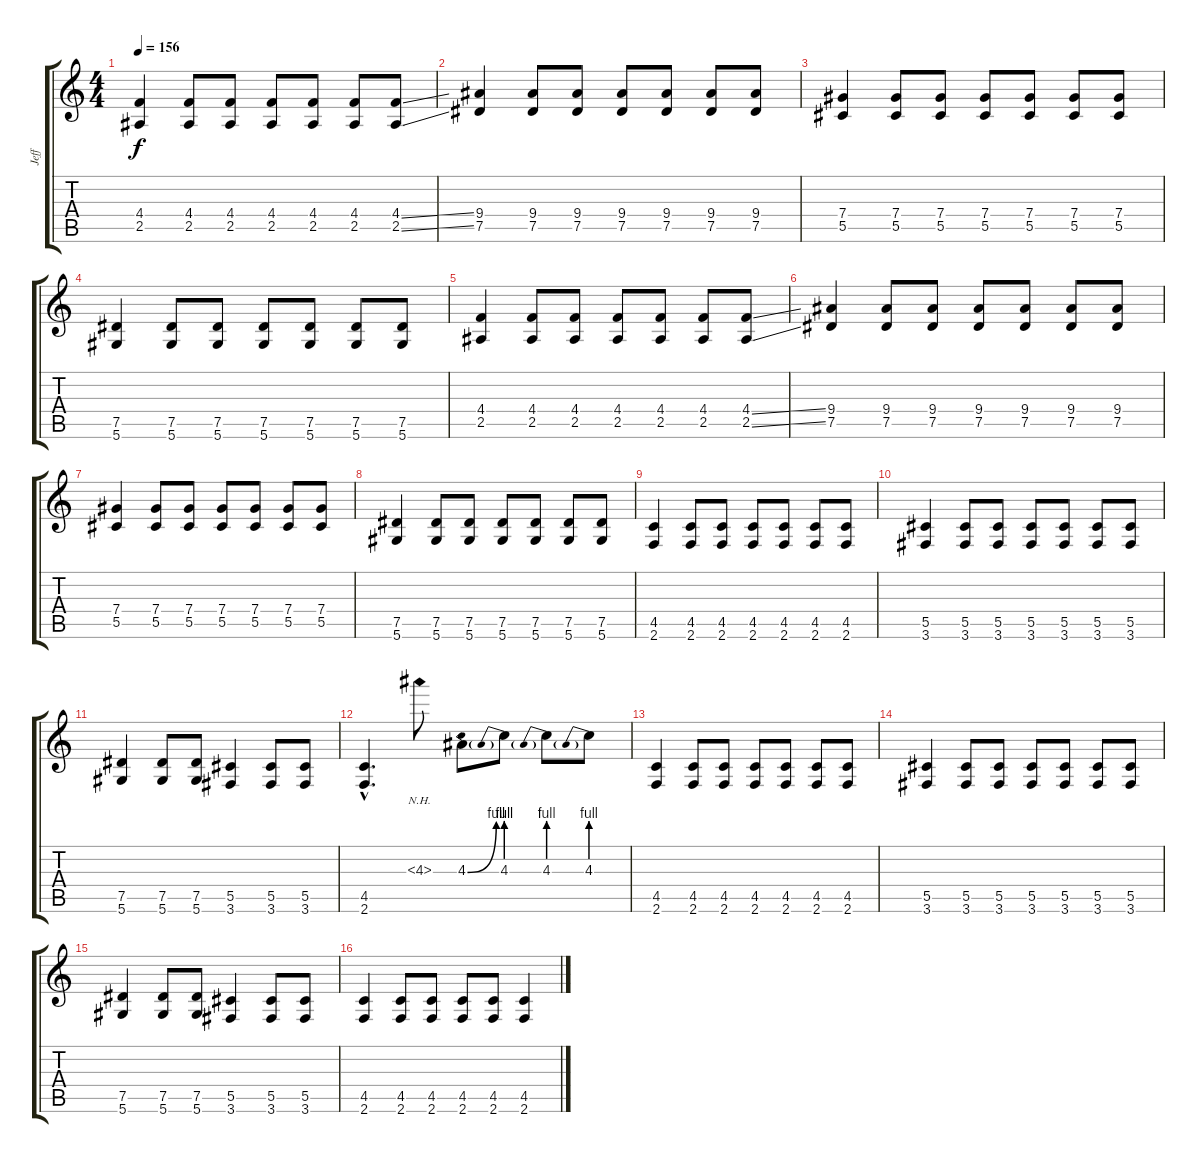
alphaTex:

\track ("Jeff" "Jeff") {instrument distortionguitar}
\staff {score tabs}
\tuning (Eb4 Bb3 Gb3 Db3 Ab2 Eb2) {hide}
\ts (4 4)
\tempo 156
\clef g2
\ks c
(4.4 2.5).4{dy f} (4.4 2.5).8 (4.4 2.5).8 (4.4 2.5).8 (4.4 2.5).8 (4.4 2.5).8 (4.4{ss} 2.5{ss}).8 |
(9.4 7.5).4 (9.4 7.5).8 (9.4 7.5).8 (9.4 7.5).8 (9.4 7.5).8 (9.4 7.5).8 (9.4 7.5).8 |
(7.4 5.5).4 (7.4 5.5).8 (7.4 5.5).8 (7.4 5.5).8 (7.4 5.5).8 (7.4 5.5).8 (7.4 5.5).8 |
(7.5 5.6).4 (7.5 5.6).8 (7.5 5.6).8 (7.5 5.6).8 (7.5 5.6).8 (7.5 5.6).8 (7.5 5.6).8 |
(4.4 2.5).4 (4.4 2.5).8 (4.4 2.5).8 (4.4 2.5).8 (4.4 2.5).8 (4.4 2.5).8 (4.4{ss} 2.5{ss}).8 |
(9.4 7.5).4 (9.4 7.5).8 (9.4 7.5).8 (9.4 7.5).8 (9.4 7.5).8 (9.4 7.5).8 (9.4 7.5).8 |
(7.4 5.5).4 (7.4 5.5).8 (7.4 5.5).8 (7.4 5.5).8 (7.4 5.5).8 (7.4 5.5).8 (7.4 5.5).8 |
(7.5 5.6).4 (7.5 5.6).8 (7.5 5.6).8 (7.5 5.6).8 (7.5 5.6).8 (7.5 5.6).8 (7.5 5.6).8 |
(4.5 2.6).4 (4.5 2.6).8 (4.5 2.6).8 (4.5 2.6).8 (4.5 2.6).8 (4.5 2.6).8 (4.5 2.6).8 |
(5.5 3.6).4 (5.5 3.6).8 (5.5 3.6).8 (5.5 3.6).8 (5.5 3.6).8 (5.5 3.6).8 (5.5 3.6).8 |
(7.5 5.6).4 (7.5 5.6).8 (7.5 5.6).8 (5.5 3.6).4 (5.5 3.6).8 (5.5 3.6).8 |
(4.5{hac} 2.6{hac}).4{d} 4.3{nh}.8 4.3{be (bend 0 0 60 4)}.8 4.3{be (prebend 0 4 60 4)}.8 4.3{be (prebend 0 4 60 4)}.8 4.3{be (prebend 0 4 60 4)}.8 |
(4.5 2.6).4 (4.5 2.6).8 (4.5 2.6).8 (4.5 2.6).8 (4.5 2.6).8 (4.5 2.6).8 (4.5 2.6).8 |
(5.5 3.6).4 (5.5 3.6).8 (5.5 3.6).8 (5.5 3.6).8 (5.5 3.6).8 (5.5 3.6).8 (5.5 3.6).8 |
(7.5 5.6).4 (7.5 5.6).8 (7.5 5.6).8 (5.5 3.6).4 (5.5 3.6).8 (5.5 3.6).8 |
(4.5 2.6).4 (4.5 2.6).8 (4.5 2.6).8 (4.5 2.6).8 (4.5 2.6).8 (4.5 2.6).4
